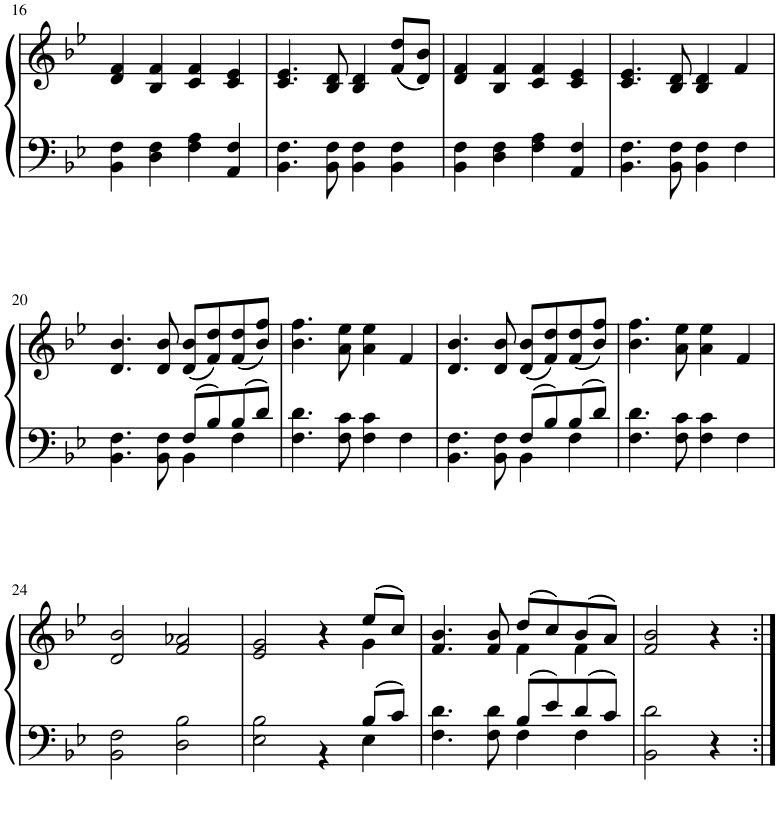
**kern	**kern
*part1	*part1
*staff2	*staff1
*I"Piano	*
*I'Pno.	*
!!LO:PB:g=z
*clefF4	*clefG2
*k[b-e-]	*k[b-e-]
*M4/4	*M4/4
=16	=16
4BB-\ 4F\	4d/ 4f/
4D\ 4F\	4B-/ 4f/
4F\ 4A\	4c/ 4f/
4AA/ 4F/	4c/ 4e-/
=17	=17
4.BB-\ 4.F\	4.c/ 4.e-/
8BB-\ 8F\	8B-/ 8d/
4BB-\ 4F\	4B-/ 4d/
4BB-\ 4F\	(8f/ 8dd/L
.	8d/ 8b-/J)
=18	=18
4BB-\ 4F\	4d/ 4f/
4D\ 4F\	4B-/ 4f/
4F\ 4A\	4c/ 4f/
4AA/ 4F/	4c/ 4e-/
=19	=19
4.BB-\ 4.F\	4.c/ 4.e-/
8BB-\ 8F\	8B-/ 8d/
4BB-\ 4F\	4B-/ 4d/
4F\	4f/
!!LO:LB:g=z
=20	=20
*^	*
4.BB-\ 4.F\	2ryy	4.d/ 4.b-/
8BB-\ 8F\	.	8d/ 8b-/
8F/L	4BB-\	(8d/ 8b-/L
8B-/	.	8f/ 8dd/)
8B-/	4F\	(8f/ 8dd/
8d/J	.	8b-/ 8ff/J)
*v	*v	*
=21	=21
4.F\ 4.d\	4.b-\ 4.ff\
8F\ 8c\	8a\ 8ee-\
4F\ 4c\	4a\ 4ee-\
4F\	4f/
=22	=22
*^	*
4.BB-\ 4.F\	2ryy	4.d/ 4.b-/
8BB-\ 8F\	.	8d/ 8b-/
8F/L	4BB-\	(8d/ 8b-/L
8B-/	.	8f/ 8dd/)
8B-/	4F\	(8f/ 8dd/
8d/J	.	8b-/ 8ff/J)
*v	*v	*
=23	=23
4.F\ 4.d\	4.b-\ 4.ff\
8F\ 8c\	8a\ 8ee-\
4F\ 4c\	4a\ 4ee-\
4F\	4f/
!!LO:LB:g=z
=24	=24
2BB-\ 2F\	2d/ 2b-/
2D\ 2B-\	2f/ 2a-X/
=25	=25
*^	*^
2.ryy	2E-\ 2B-\	2e-/ 2g/	2.ryy
.	4r	4r	.
8B-/L	4E-\	(8ee-/L	4g\
8c/J	.	8cc/J)	.
=26	=26	=26	=26
2ryy	4.F\ 4.d\	4.f/ 4.b-/	2ryy
.	8F\ 8d\	8f/ 8b-/	.
8B-/L	4F\	(8dd/L	4f\
8e-/	.	8cc/)	.
8d/	4F\	(8b-/	4f\
8c/J	.	8a/J)	.
*v	*v	*	*
*	*v	*v
=27	=27
2BB-\ 2d\	2f/ 2b-/
4r	4r
=:|!	=:|!
*-	*-
